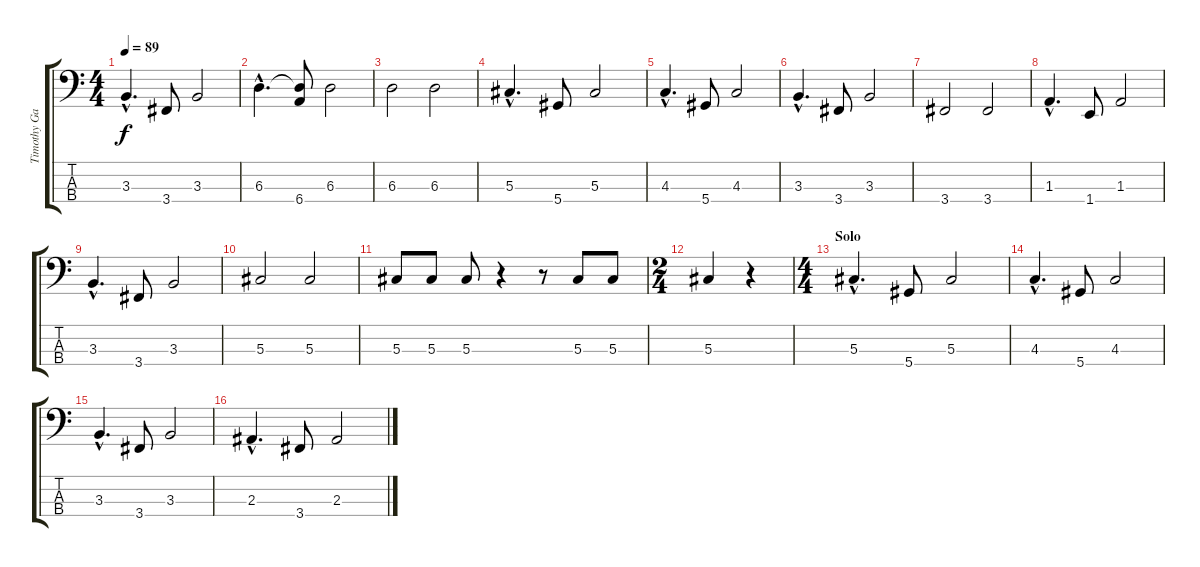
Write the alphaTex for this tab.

\track ("Timothy Gaines" "Timothy Ga") {instrument electricbassfinger}
\staff {score tabs}
\tuning (Gb2 Db2 Ab1 Eb1) {hide}
\ts (4 4)
\tempo 89
\clef f4
\ks c
3.3{hac}.4{d dy f} 3.4.8 3.3.2 |
6.3{hac}.4{d} (6.3{t} 6.4).8 6.3.2 |
6.3.2 6.3.2 |
5.3{hac}.4{d} 5.4.8 5.3.2 |
4.3{hac}.4{d} 5.4.8 4.3.2 |
3.3{hac}.4{d} 3.4.8 3.3.2 |
3.4.2 3.4.2 |
1.3{hac}.4{d} 1.4.8 1.3.2 |
3.3{hac}.4{d} 3.4.8 3.3.2 |
5.3.2 5.3.2 |
5.3.8 5.3.8 5.3.8 r.4 r.8 5.3.8 5.3.8 |
\ts (2 4)
5.3.4 r.4 |
\ts (4 4)
\section ("" "Solo")
5.3{hac}.4{d} 5.4.8 5.3.2 |
4.3{hac}.4{d} 5.4.8 4.3.2 |
3.3{hac}.4{d} 3.4.8 3.3.2 |
2.3{hac}.4{d} 3.4.8 2.3.2
